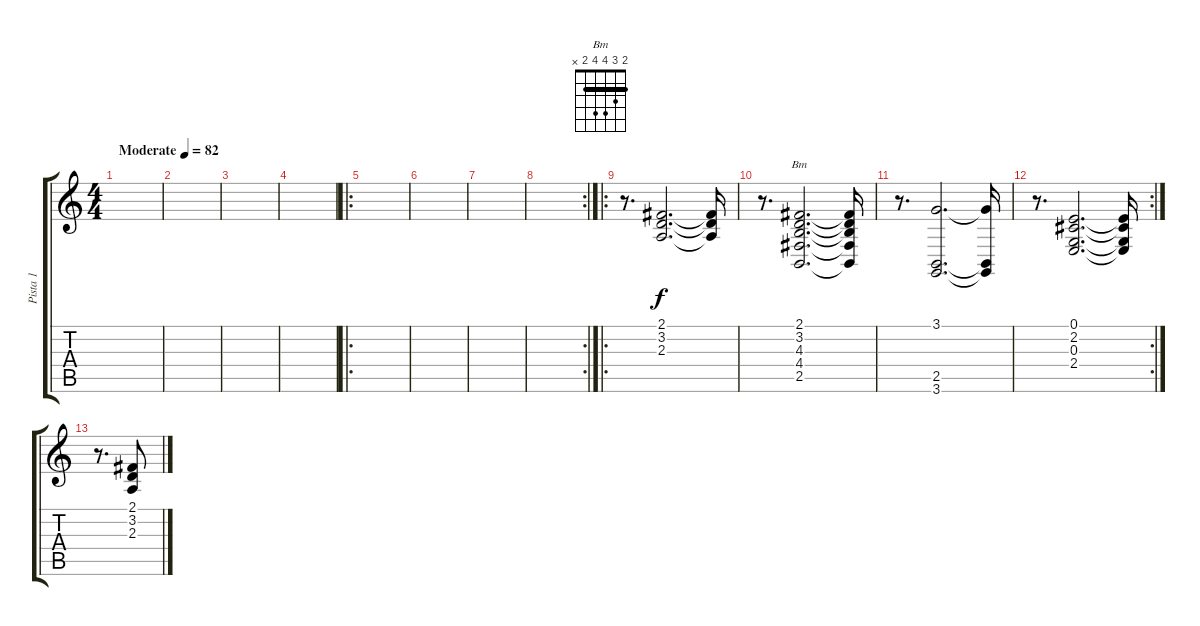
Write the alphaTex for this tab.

\track ("Pista 1" "Pista 1") {instrument trumpet}
\staff {score tabs}
\tuning (E4 B3 G3 D3 A2 E2) {hide}
\chord ("Bm" 2 3 4 4 2 x) {barre 2}
\ts (4 4)
\tempo (82 "Moderate")
\clef g2
\ks c
|
|
|
|
\ro
|
|
|
\rc 2
|
\ro
r.8{d} (2.1 3.2 2.3).2{d} (2.1{t} 3.2{t} 2.3{t}).16 |
r.8{d} (2.1 3.2 4.3 4.4 2.5).2{d ch "Bm"} (2.1{t} 3.2{t} 4.3{t} 4.4{t} 2.5{t}).16 |
r.8{d} (3.1 2.5 3.6).2{d} (3.1{t} 2.5{t} 3.6{t}).16 |
\rc 2
r.8{d} (0.1 2.2 0.3 2.4).2{d} (0.1{t} 2.2{t} 0.3{t} 2.4{t}).16 |
r.8{d} (2.1 3.2 2.3).8
